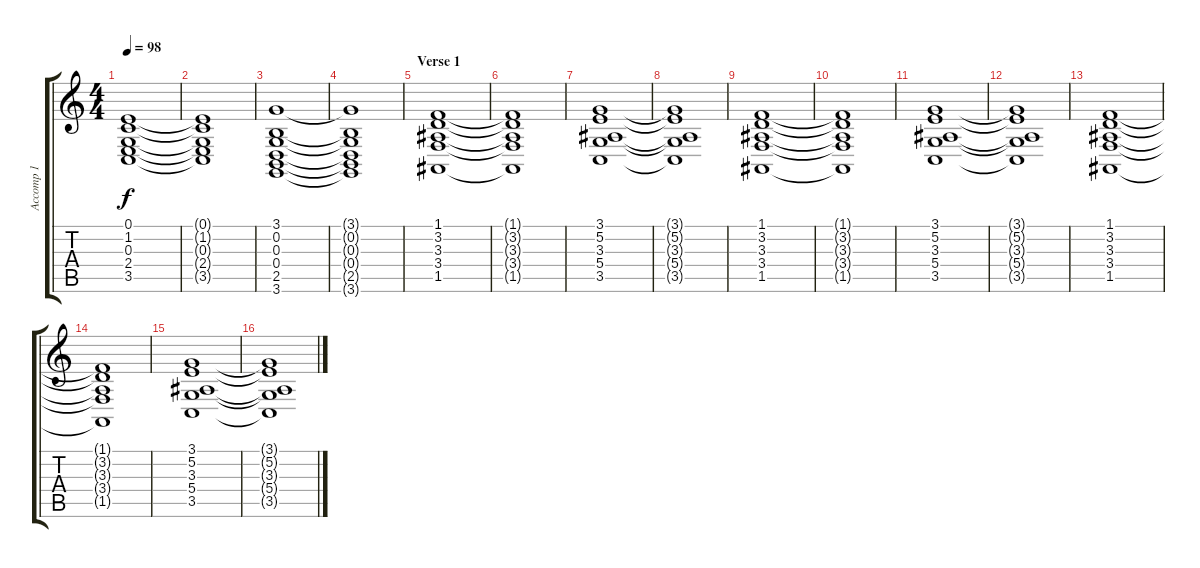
\track ("Accomp 1" "Accomp 1") {instrument lead2sawtooth}
\staff {score tabs}
\tuning (E4 B3 G3 D3 A2 E2) {hide}
\ts (4 4)
\tempo 98
\clef g2
\ks c
(0.1 1.2 0.3 2.4 3.5).1{dy f} |
(0.1{t} 1.2{t} 0.3{t} 2.4{t} 3.5{t}).1 |
(3.1 0.2 0.3 0.4 2.5 3.6).1 |
(3.1{t} 0.2{t} 0.3{t} 0.4{t} 2.5{t} 3.6{t}).1 |
\section ("" "Verse 1")
(1.1 3.2 3.3 3.4 1.5).1 |
(1.1{t} 3.2{t} 3.3{t} 3.4{t} 1.5{t}).1 |
(3.1 5.2 3.3 5.4 3.5).1 |
(3.1{t} 5.2{t} 3.3{t} 5.4{t} 3.5{t}).1 |
(1.1 3.2 3.3 3.4 1.5).1 |
(1.1{t} 3.2{t} 3.3{t} 3.4{t} 1.5{t}).1 |
(3.1 5.2 3.3 5.4 3.5).1 |
(3.1{t} 5.2{t} 3.3{t} 5.4{t} 3.5{t}).1 |
(1.1 3.2 3.3 3.4 1.5).1 |
(1.1{t} 3.2{t} 3.3{t} 3.4{t} 1.5{t}).1 |
(3.1 5.2 3.3 5.4 3.5).1 |
(3.1{t} 5.2{t} 3.3{t} 5.4{t} 3.5{t}).1
